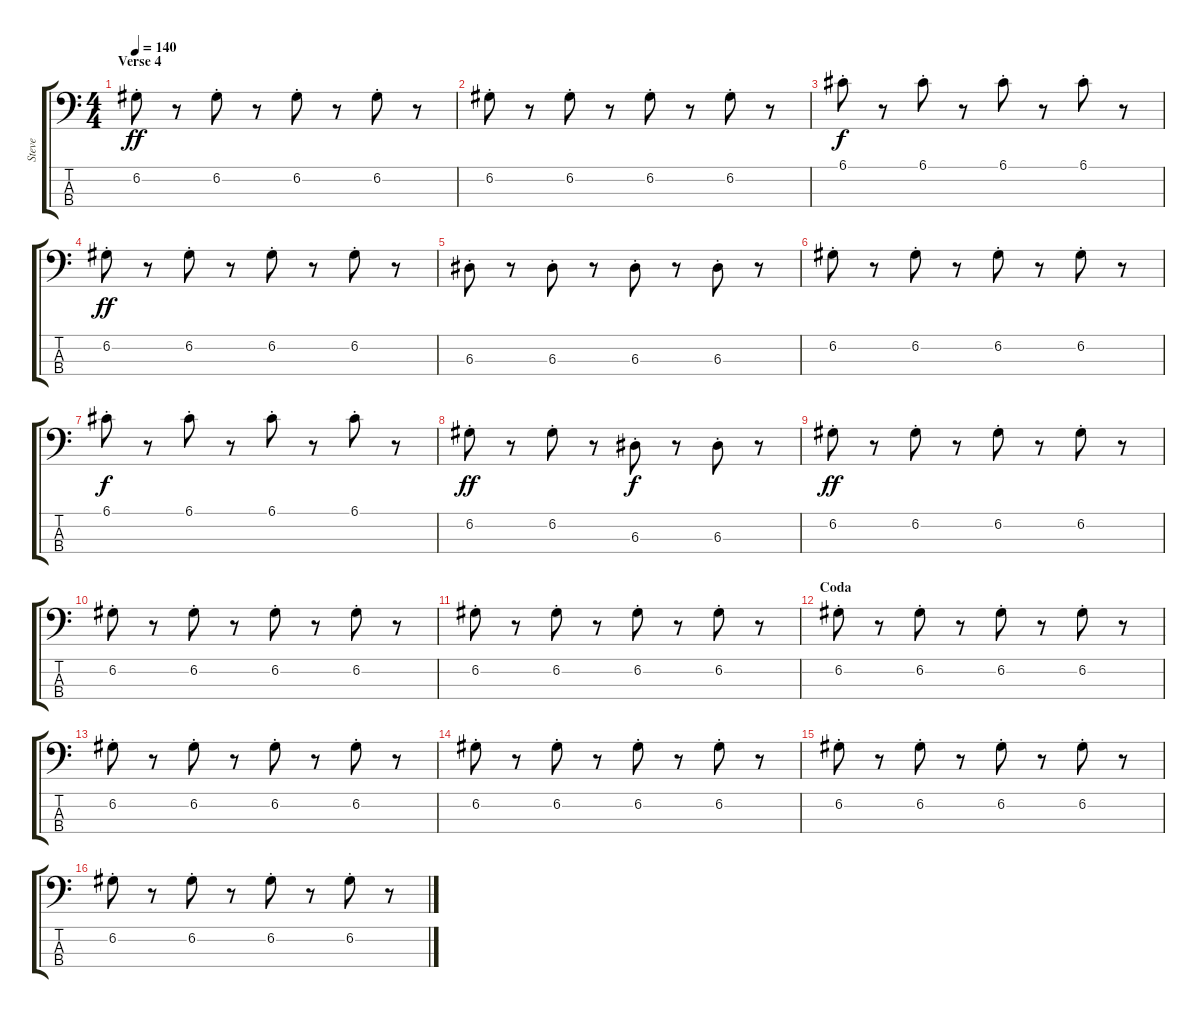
\track ("Steve" "Steve") {instrument acousticbass}
\staff {score tabs}
\tuning (G2 D2 A1 E1) {hide}
\ts (4 4)
\section ("" "Verse 4")
\tempo 140
\clef f4
\ks c
6.2{st}.8{dy ff} r.8 6.2{st}.8 r.8 6.2{st}.8 r.8 6.2{st}.8 r.8 |
6.2{st}.8 r.8 6.2{st}.8 r.8 6.2{st}.8 r.8 6.2{st}.8 r.8 |
6.1{st}.8{dy f} r.8 6.1{st}.8 r.8 6.1{st}.8 r.8 6.1{st}.8 r.8 |
6.2{st}.8{dy ff} r.8 6.2{st}.8 r.8 6.2{st}.8 r.8 6.2{st}.8 r.8 |
6.3{st}.8 r.8 6.3{st}.8 r.8 6.3{st}.8 r.8 6.3{st}.8 r.8 |
6.2{st}.8 r.8 6.2{st}.8 r.8 6.2{st}.8 r.8 6.2{st}.8 r.8 |
6.1{st}.8{dy f} r.8 6.1{st}.8 r.8 6.1{st}.8 r.8 6.1{st}.8 r.8 |
6.2{st}.8{dy ff} r.8 6.2{st}.8 r.8 6.3{st}.8{dy f} r.8 6.3{st}.8 r.8 |
6.2{st}.8{dy ff} r.8 6.2{st}.8 r.8 6.2{st}.8 r.8 6.2{st}.8 r.8 |
6.2{st}.8 r.8 6.2{st}.8 r.8 6.2{st}.8 r.8 6.2{st}.8 r.8 |
6.2{st}.8 r.8 6.2{st}.8 r.8 6.2{st}.8 r.8 6.2{st}.8 r.8 |
\section ("" "Coda")
6.2{st}.8 r.8 6.2{st}.8 r.8 6.2{st}.8 r.8 6.2{st}.8 r.8 |
6.2{st}.8 r.8 6.2{st}.8 r.8 6.2{st}.8 r.8 6.2{st}.8 r.8 |
6.2{st}.8 r.8 6.2{st}.8 r.8 6.2{st}.8 r.8 6.2{st}.8 r.8 |
6.2{st}.8 r.8 6.2{st}.8 r.8 6.2{st}.8 r.8 6.2{st}.8 r.8 |
6.2{st}.8 r.8 6.2{st}.8 r.8 6.2{st}.8 r.8 6.2{st}.8 r.8
